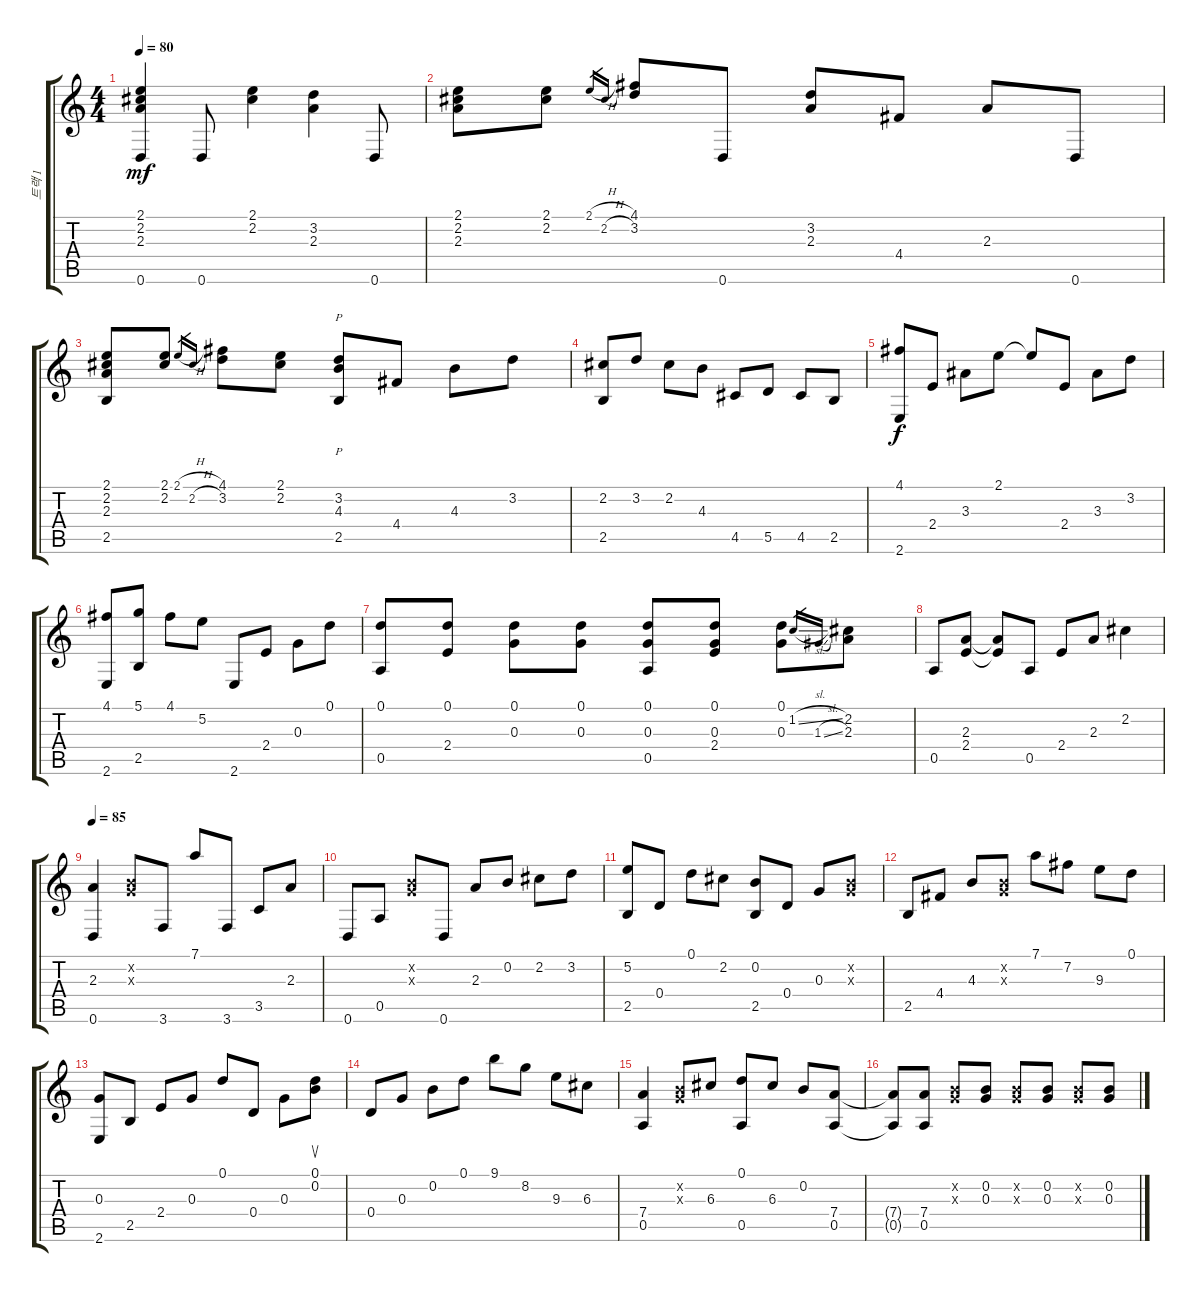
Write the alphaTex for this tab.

\track ("트랙 1" "트랙 1") {instrument acousticguitarnylon}
\staff {score tabs}
\tuning (D4 B3 G3 D3 A2 D2) {hide}
\ts (4 4)
\tempo 80
\clef g2
\ks c
(2.1 2.2 2.3 0.6).4{dy mf} 0.6.8 (2.1 2.2).4 (3.2 2.3).4 0.6.8 |
(2.1 2.2 2.3).8 (2.1 2.2).8 2.1{h}.16{gr} 2.2{h}.16{gr} (4.1 3.2).8 0.6.8 (3.2 2.3).8 4.4.8 2.3.8 0.6.8 |
(2.1 2.2 2.3 2.5).8 (2.1 2.2).8 2.1{h}.16{gr} 2.2{h}.16{gr} (4.1 3.2).8 (2.1 2.2).8 (3.2 4.3 2.5).8{p} 4.4.8 4.3.8 3.2.8 |
(2.2 2.5).8 3.2.8 2.2.8 4.3.8 4.5.8 5.5.8 4.5.8 2.5.8 |
(4.1 2.6).8{dy f} 2.4.8 3.3.8 2.1.8 2.1{t}.8 2.4.8 3.3.8 3.2.8 |
(4.1 2.6).8 (5.1 2.5).8 4.1.8 5.2.8 2.6.8 2.4.8 0.3.8 0.1.8 |
(0.1 0.5).8 (0.1 2.4).8 (0.1 0.3).8 (0.1 0.3).8 (0.1 0.3 0.5).8 (0.1 0.3 2.4).8 (0.1 0.3).8 1.2{sl}.16{gr} 1.3{sl}.16{gr} (2.2 2.3).8 |
0.5.8 (2.3 2.4).8 (2.3{t} 2.4{t}).8 0.5.8 2.4.8 2.3.8 2.2.4 |
\tempo 85
(2.3 0.6).4 (0.2{x} 0.3{x}).8 3.6.8 7.1.8 3.6.8 3.5.8 2.3.8 |
0.6.8 0.5.8 (0.2{x} 0.3{x}).8 0.6.8 2.3.8 0.2.8 2.2.8 3.2.8 |
(5.2 2.5).8 0.4.8 0.1.8 2.2.8 (0.2 2.5).8 0.4.8 0.3.8 (0.2{x} 0.3{x}).8 |
2.5.8 4.4.8 4.3.8 (0.2{x} 0.3{x}).8 7.1.8 7.2.8 9.3.8 0.1.8 |
(0.3 2.6).8 2.5.8 2.4.8 0.3.8 0.1.8 0.4.8 0.3.8 (0.1 0.2).8{su} |
0.4.8 0.3.8 0.2.8 0.1.8 9.1.8 8.2.8 9.3.8 6.3.8 |
(7.4 0.5).4 (0.2{x} 0.3{x}).8 6.3.8 (0.1 0.5).8 6.3.8 0.2.8 (7.4 0.5).8 |
(7.4{t} 0.5{t}).8 (7.4 0.5).8 (0.2{x} 0.3{x}).8 (0.2 0.3).8 (0.2{x} 0.3{x}).8 (0.2 0.3).8 (0.2{x} 0.3{x}).8 (0.2 0.3).8
